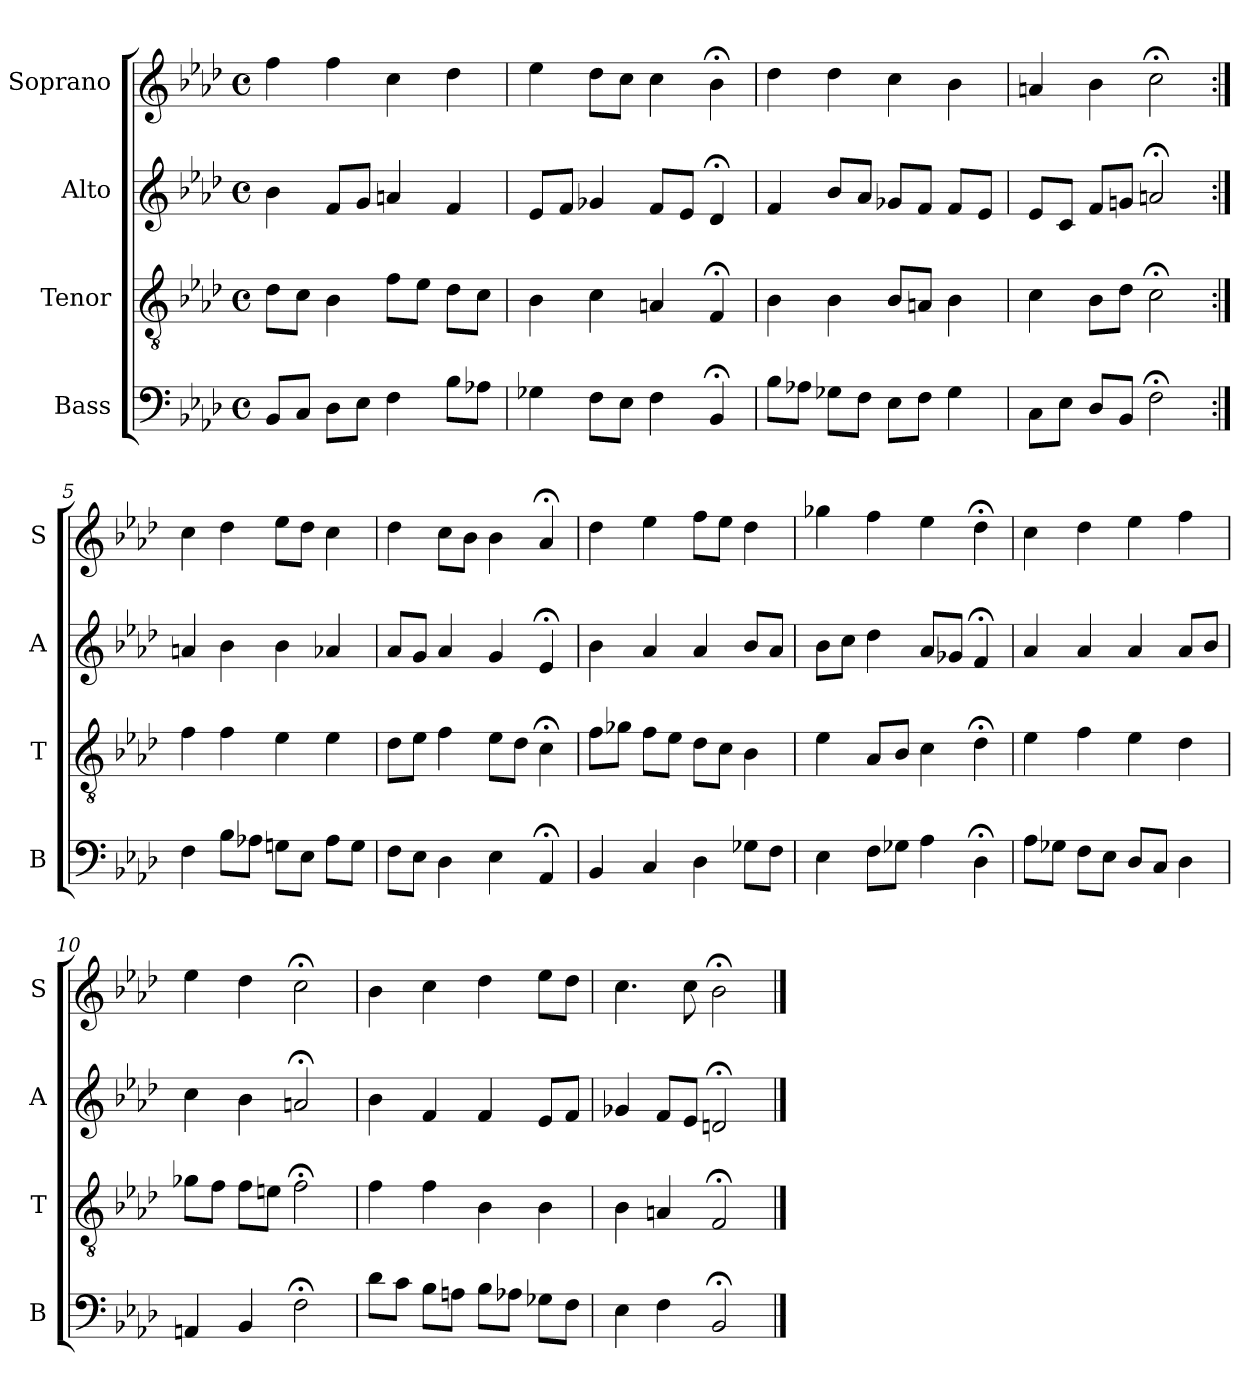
**kern	**kern	**kern	**kern
*part4	*part3	*part2	*part1
*staff4	*staff3	*staff2	*staff1
*I"Bass	*I"Tenor	*I"Alto	*I"Soprano
*I'B	*I'T	*I'A	*I'S
*clefF4	*clefGv2	*clefG2	*clefG2
*k[b-e-a-d-]	*k[b-e-a-d-]	*k[b-e-a-d-]	*k[b-e-a-d-]
*B-:dor	*B-:dor	*B-:dor	*B-:dor
*M4/4	*M4/4	*M4/4	*M4/4
*met(c)	*met(c)	*met(c)	*met(c)
*MM100	*MM100	*MM100	*MM100
=1	=1	=1	=1
8BB-L	8d-L	4b-	4ffi
8CJ	8cJ	.	.
8D-L	4B-i	8fL	4ffi
8E-J	.	8gJ	.
4F	8fiL	4an	4cci
.	8e-J	.	.
8B-L	8d-L	4f	4dd-
8A-XJ	8cJ	.	.
=2	=2	=2	=2
4G-X	4B-	8e-L	4ee-
.	.	8fJ	.
8FL	4c	4g-X	8dd-L
8E-J	.	.	8ccJ
4F	4An	8fL	4cc
.	.	8e-J	.
4BB-;<	4F;<	4d-;<	4b-;<
=3	=3	=3	=3
8B-L	4B-	4f	4dd-
8A-XJ	.	.	.
8G-XL	4B-	8b-L	4dd-
8FJ	.	8a-J	.
8E-L	8B-L	8g-XL	4cc
8FJ	8AnJ	8fJ	.
4G-	4B-	8fL	4b-
.	.	8e-J	.
=4	=4	=4	=4
8CL	4c	8e-L	4an
8E-J	.	8cJ	.
8D-L	8B-L	8fL	4b-
8BB-J	8d-J	8gnJ	.
2F;<	2c;<	2an;<	2cc;<
=5:|!	=5:|!	=5:|!	=5:|!
4F	4f	4an	4cc
8B-L	4f	4b-	4dd-
8A-XJ	.	.	.
8GnL	4e-	4b-	8ee-L
8E-J	.	.	8dd-J
8A-L	4e-	4a-X	4cc
8GJ	.	.	.
=6	=6	=6	=6
8FL	8d-L	8a-L	4dd-
8E-J	8e-J	8gJ	.
4D-	4f	4a-	8ccL
.	.	.	8b-J
4E-	8e-L	4g	4b-
.	8d-J	.	.
4AA-;<	4c;<	4e-;<	4a-;<
=7	=7	=7	=7
4BB-	8fL	4b-	4dd-
.	8g-XJ	.	.
4C	8fL	4a-	4ee-
.	8e-J	.	.
4D-	8d-L	4a-	8ffL
.	8cJ	.	8ee-J
8G-XL	4B-	8b-L	4dd-
8FJ	.	8a-J	.
=8	=8	=8	=8
4E-	4e-	8b-L	4gg-X
.	.	8ccJ	.
8FL	8A-L	4dd-	4ff
8G-XJ	8B-J	.	.
4A-	4c	8a-L	4ee-
.	.	8g-XJ	.
4D-;<	4d-;<	4f;<	4dd-;<
=9	=9	=9	=9
8A-L	4e-	4a-	4cc
8G-XJ	.	.	.
8FL	4f	4a-	4dd-
8E-J	.	.	.
8D-L	4e-	4a-	4ee-
8CJ	.	.	.
4D-	4d-	8a-L	4ff
.	.	8b-J	.
=10	=10	=10	=10
4AAn	8g-XL	4cc	4ee-
.	8fJ	.	.
4BB-	8fL	4b-	4dd-
.	8enJ	.	.
2F;<	2f;<	2an;<	2cc;<
=11	=11	=11	=11
8d-L	4f	4b-	4b-
8cJ	.	.	.
8B-L	4f	4f	4cc
8AnJ	.	.	.
8B-L	4B-	4f	4dd-
8A-XJ	.	.	.
8G-XL	4B-	8e-L	8ee-L
8FJ	.	8fJ	8dd-J
=12	=12	=12	=12
4E-	4B-	4g-X	4.cc
4F	4An	8fL	.
.	.	8e-J	8cc
2BB-;<	2F;<	2dn;<	2b-;<
==	==	==	==
*-	*-	*-	*-
